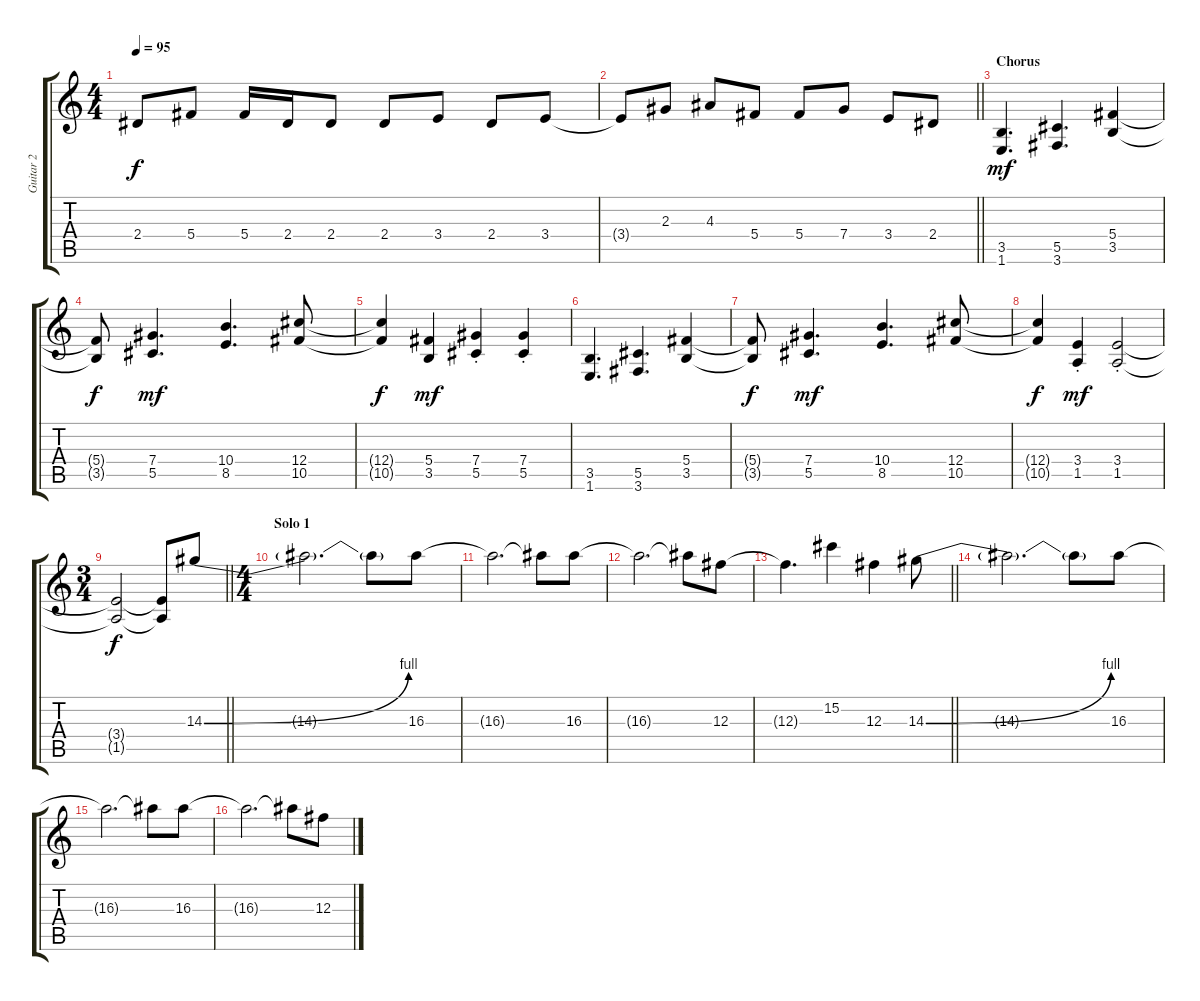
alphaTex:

\track ("Guitar 2" "Guitar 2") {instrument distortionguitar}
\staff {score tabs}
\tuning (Eb4 Bb3 Gb3 Db3 Ab2 Eb2) {hide}
\ts (4 4)
\tempo 95
\clef g2
\ks c
2.4{t}.8{dy f} 5.4.8 5.4.16 2.4.16 2.4.8 2.4.8 3.4.8 2.4.8 3.4.8 |
\barLineRight lightlight
3.4{t}.8 2.3.8 4.3.8 5.4.8 5.4.8 7.4.8 3.4.8 2.4.8 |
\section ("" "Chorus")
(3.5 1.6).4{d dy mf} (5.5 3.6).4{d} (5.4 3.5).4 |
(5.4{t} 3.5{t}).8{dy f} (7.4 5.5).4{d dy mf} (10.4 8.5).4{d} (12.4 10.5).8 |
(12.4{t} 10.5{t}).4{dy f} (5.4 3.5).4{dy mf} (7.4{st} 5.5{st}).4 (7.4{st} 5.5{st}).4 |
(3.5 1.6).4{d} (5.5 3.6).4{d} (5.4 3.5).4 |
(5.4{t} 3.5{t}).8{dy f} (7.4 5.5).4{d dy mf} (10.4 8.5).4{d} (12.4 10.5).8 |
(12.4{t} 10.5{t}).4{dy f} (3.4{st} 1.5{st}).4{dy mf} (3.4{st} 1.5{st}).2 |
\ts (3 4)
\barLineRight lightlight
(3.4{t} 1.5{t}).2{dy f} (3.4{t} 1.5{t}).8 14.3{be (bend 0 0 60 4)}.8 |
\ts (4 4)
\section ("" "Solo 1")
14.3{t}.2{d} 14.3{t}.8 16.3.8 |
16.3{t}.2{d} 16.3{t}.8 16.3.8 |
16.3{t}.2{d} 16.3{t}.8 12.3.8 |
\barLineRight lightlight
12.3{t}.4{d} 15.2.4 12.3.4 14.3{be (bend 0 0 60 4)}.8 |
14.3{t}.2{d} 14.3{t}.8 16.3.8 |
16.3{t}.2{d} 16.3{t}.8 16.3.8 |
16.3{t}.2{d} 16.3{t}.8 12.3.8
